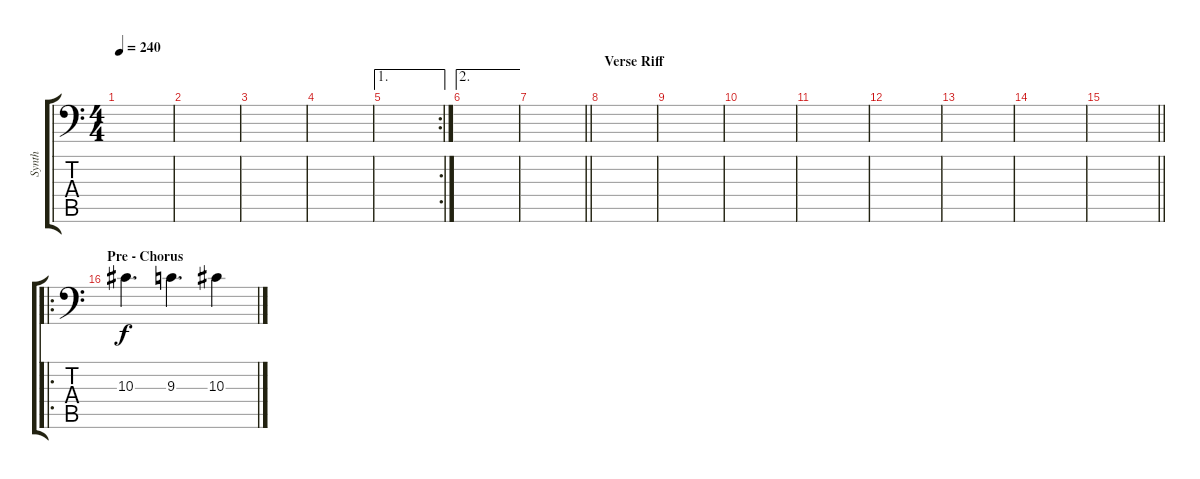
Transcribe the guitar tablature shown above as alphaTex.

\track ("Synth" "Synth") {instrument lead1square}
\staff {score tabs}
\tuning (C4 G3 Eb3 Bb2 F2 Bb1) {hide}
\ts (4 4)
\tempo 240
\clef f4
\ks c
|
|
|
|
\ae 1
\rc 2
|
\ae 2
|
\barLineRight lightlight
|
\section ("" "Verse Riff")
|
|
|
|
|
|
|
\barLineRight lightlight
|
\ro
\section ("" "Pre - Chorus")
10.3.4{d} 9.3.4{d} 10.3.4
